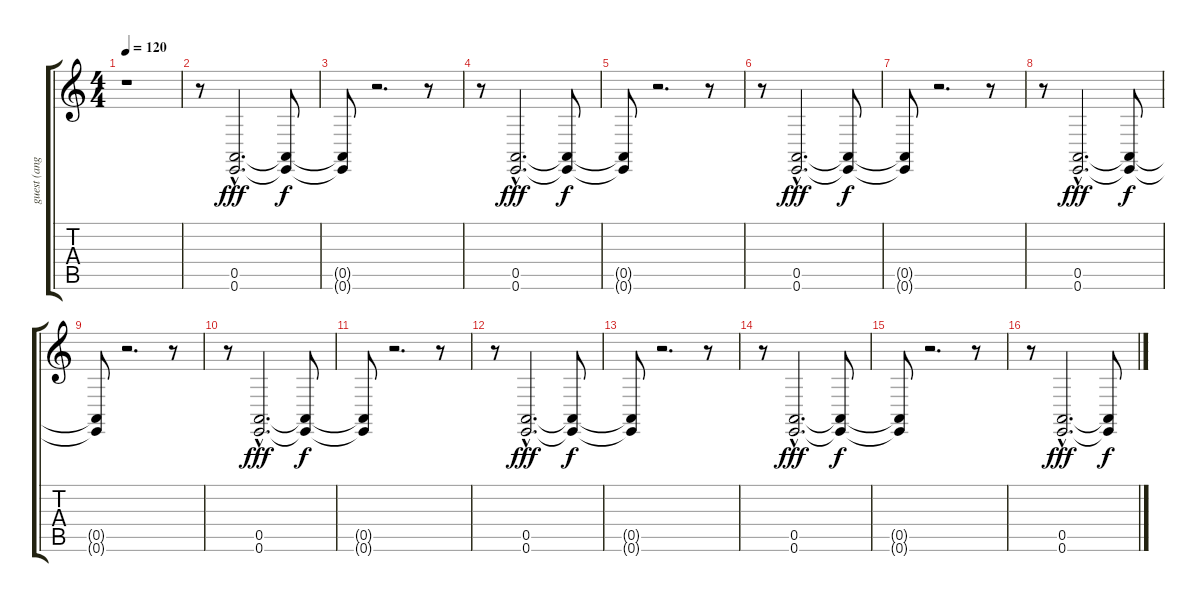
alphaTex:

\track ("guest (angie) bell" "guest (ang") {instrument fx3crystal}
\staff {score tabs}
\tuning (E4 B3 G3 D3 A2 E2) {hide}
\ts (4 4)
\tempo 120
\clef g2
\ks c
r.1{dy f} |
r.8 (0.5{hac} 0.6{hac}).2{d dy fff} (0.5{t} 0.6{t}).8{dy f} |
(0.5{t} 0.6{t}).8 r.2{d} r.8 |
r.8 (0.5{hac} 0.6{hac}).2{d dy fff} (0.5{t} 0.6{t}).8{dy f} |
(0.5{t} 0.6{t}).8 r.2{d} r.8 |
r.8 (0.5{hac} 0.6{hac}).2{d dy fff} (0.5{t} 0.6{t}).8{dy f} |
(0.5{t} 0.6{t}).8 r.2{d} r.8 |
r.8 (0.5{hac} 0.6{hac}).2{d dy fff} (0.5{t} 0.6{t}).8{dy f} |
(0.5{t} 0.6{t}).8 r.2{d} r.8 |
r.8 (0.5{hac} 0.6{hac}).2{d dy fff} (0.5{t} 0.6{t}).8{dy f} |
(0.5{t} 0.6{t}).8 r.2{d} r.8 |
r.8 (0.5{hac} 0.6{hac}).2{d dy fff} (0.5{t} 0.6{t}).8{dy f} |
(0.5{t} 0.6{t}).8 r.2{d} r.8 |
r.8 (0.5{hac} 0.6{hac}).2{d dy fff} (0.5{t} 0.6{t}).8{dy f} |
(0.5{t} 0.6{t}).8 r.2{d} r.8 |
r.8 (0.5{hac} 0.6{hac}).2{d dy fff} (0.5{t} 0.6{t}).8{dy f}
